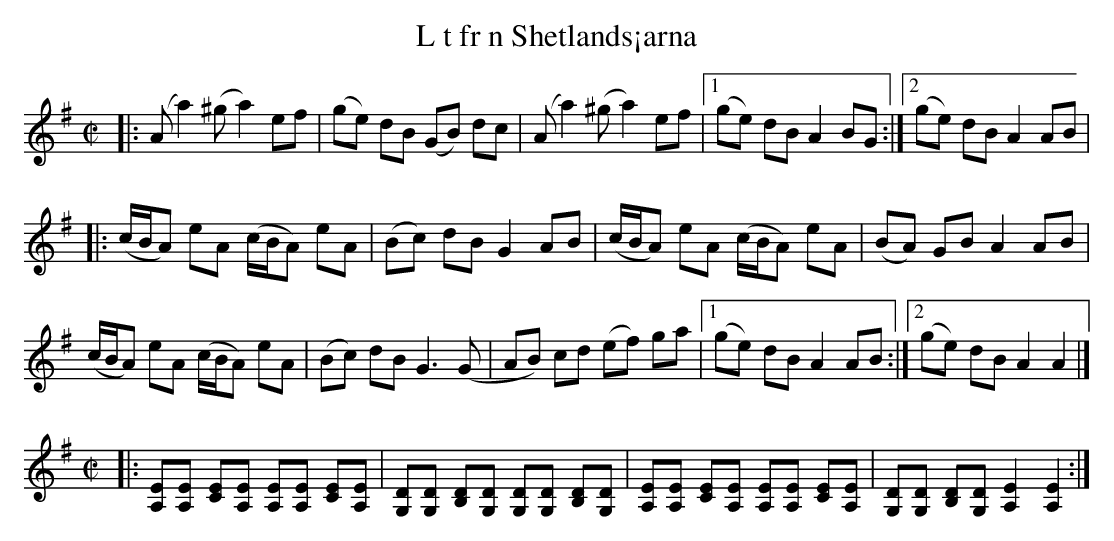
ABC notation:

X:1
T: L t fr n Shetlands¡arna
M: C|
K: G
|: (Aa2)(^ga2)ef | (ge) dB (GB) dc | (Aa2)(^ga2)ef |1 (ge) dB A2 BG :|2 (ge) dB A2 AB |
|: (c/B/A) eA (c/B/A) eA | (Bc) dB G2 AB | (c/B/A) eA (c/B/A) eA | (BA) GB A2 AB |
(c/B/A) eA (c/B/A) eA | (Bc) dB G3(G | AB) cd (ef) ga |1 (ge) dB A2 AB :|2 (ge) dB A2 A2 |]
T:
T:
|: [A,E][A,E] [CE][A,E] [A,E][A,E] [CE][A,E] | [G,D][G,D] [B,D][G,D] [G,D][G,D] [B,D][G,D] | [A,E][A,E] [CE][A,E] [A,E][A,E] [CE][A,E] | [G,D][G,D] [B,D][G,D] [A,2E2] [A,2E2] :|
